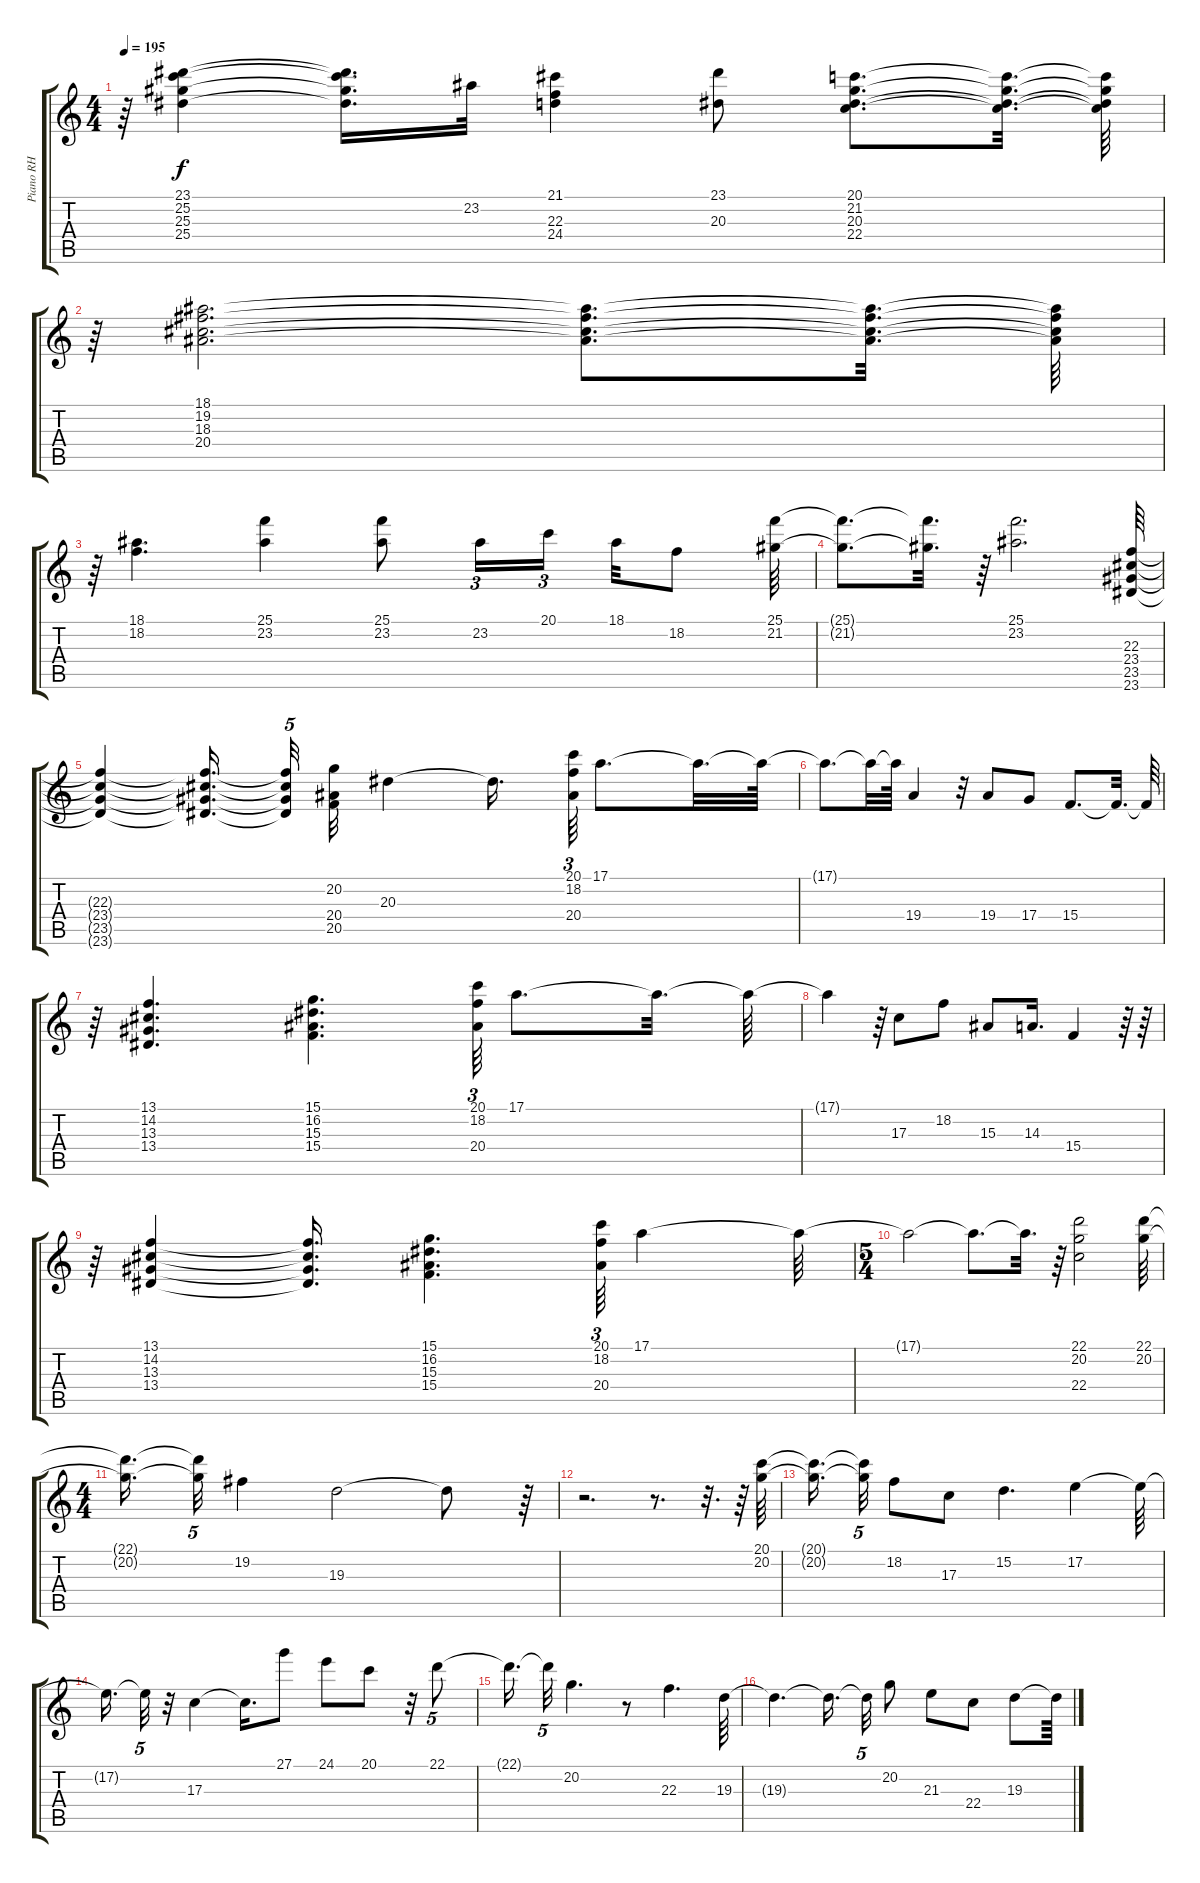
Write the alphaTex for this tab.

\track ("Piano RH" "Piano RH") {instrument acousticgrandpiano}
\staff {score tabs}
\tuning (E4 B3 G3 D3 A2 E2) {hide}
\ts (4 4)
\tempo 195
\clef g2
\ks c
r.64{dy f} (23.1 25.2 25.3 25.4).4 (23.1{t} 25.2{t} 25.3{t} 25.4{t}).16{d} 23.2.32 (21.1 22.3 24.4).4 (23.1 20.3).8 (20.1 21.2 20.3 22.4).8{d} (20.1{t} 21.2{t} 20.3{t} 22.4{t}).32{d} (20.1{t} 21.2{t} 20.3{t} 22.4{t}).64 |
r.64 (18.1 19.2 18.3 20.4).2{d} (18.1{t} 19.2{t} 18.3{t} 20.4{t}).8{d} (18.1{t} 19.2{t} 18.3{t} 20.4{t}).32{d} (18.1{t} 19.2{t} 18.3{t} 20.4{t}).64 |
r.64 (18.1 18.2).4{d} (25.1 23.2).4 (25.1 23.2).8 23.2.16{tu (3 2)} 20.1.16{tu (3 2)} 18.1.32 18.2.8 (25.1 21.2).64 |
(25.1{t} 21.2{t}).8{d} (25.1{t} 21.2{t}).32{d} r.64 (25.1 23.2).2{d} (22.3 23.4 23.5 23.6).64 |
(22.3{t} 23.4{t} 23.5{t} 23.6{t}).4 (22.3{t} 23.4{t} 23.5{t} 23.6{t}).16{d} (22.3{t} 23.4{t} 23.5{t} 23.6{t}).32{tu (5 4)} (20.2 20.4 20.5).32 20.3.4 20.3{t}.16{d} (20.1 18.2 20.4).64{tu (3 2)} 17.1.8{d} 17.1{t}.32{d} 17.1{t}.64 |
17.1{t}.8{d} 17.1{t}.32 17.1{t}.64 19.4.4 r.32 19.4.8 17.4.8 15.4.8{d} 15.4{t}.32{d} 15.4{t}.64 |
r.64 (13.1 14.2 13.3 13.4).4{d} (15.1 16.2 15.3 15.4).4{d} (20.1 18.2 20.4).64{tu (3 2)} 17.1.8{d} 17.1{t}.32{d} 17.1{t}.64 |
17.1{t}.4 r.64 17.3.8 18.2.8 15.3.8 14.3.16{d} 15.4.4 r.64 r.64 |
r.64 (13.1 14.2 13.3 13.4).4 (13.1{t} 14.2{t} 13.3{t} 13.4{t}).16{d} (15.1 16.2 15.3 15.4).4{d} (20.1 18.2 20.4).64{tu (3 2)} 17.1.4 17.1{t}.64 |
\ts (5 4)
17.1{t}.2 17.1{t}.8{d} 17.1{t}.32{d} r.64 (22.1 20.2 22.4).2 (22.1 20.2).64 |
\ts (4 4)
(22.1{t} 20.2{t}).16{d} (22.1{t} 20.2{t}).32{tu (5 4)} 19.2.4 19.3.2 19.3{t}.8 r.64 |
r.2{d} r.8{d} r.32{d} r.64 (20.1 20.2).64 |
(20.1{t} 20.2{t}).16{d} (20.1{t} 20.2{t}).32{tu (5 4)} 18.2.8 17.3.8 15.2.4{d} 17.2.4 17.2{t}.64 |
17.2{t}.16{d} 17.2{t}.32{tu (5 4)} r.32 17.3.4 17.3{t}.16{d} 27.1.8 24.1.8 20.1.8 r.32 22.1.8{tu (5 4)} |
22.1{t}.16{d} 22.1{t}.32{tu (5 4)} 20.2.4{d} r.8 22.3.4{d} 19.3.64 |
19.3{t}.4{d} 19.3{t}.16{d} 19.3{t}.32{tu (5 4)} 20.2.8 21.3.8 22.4.8 19.3.8 19.3{t}.64
